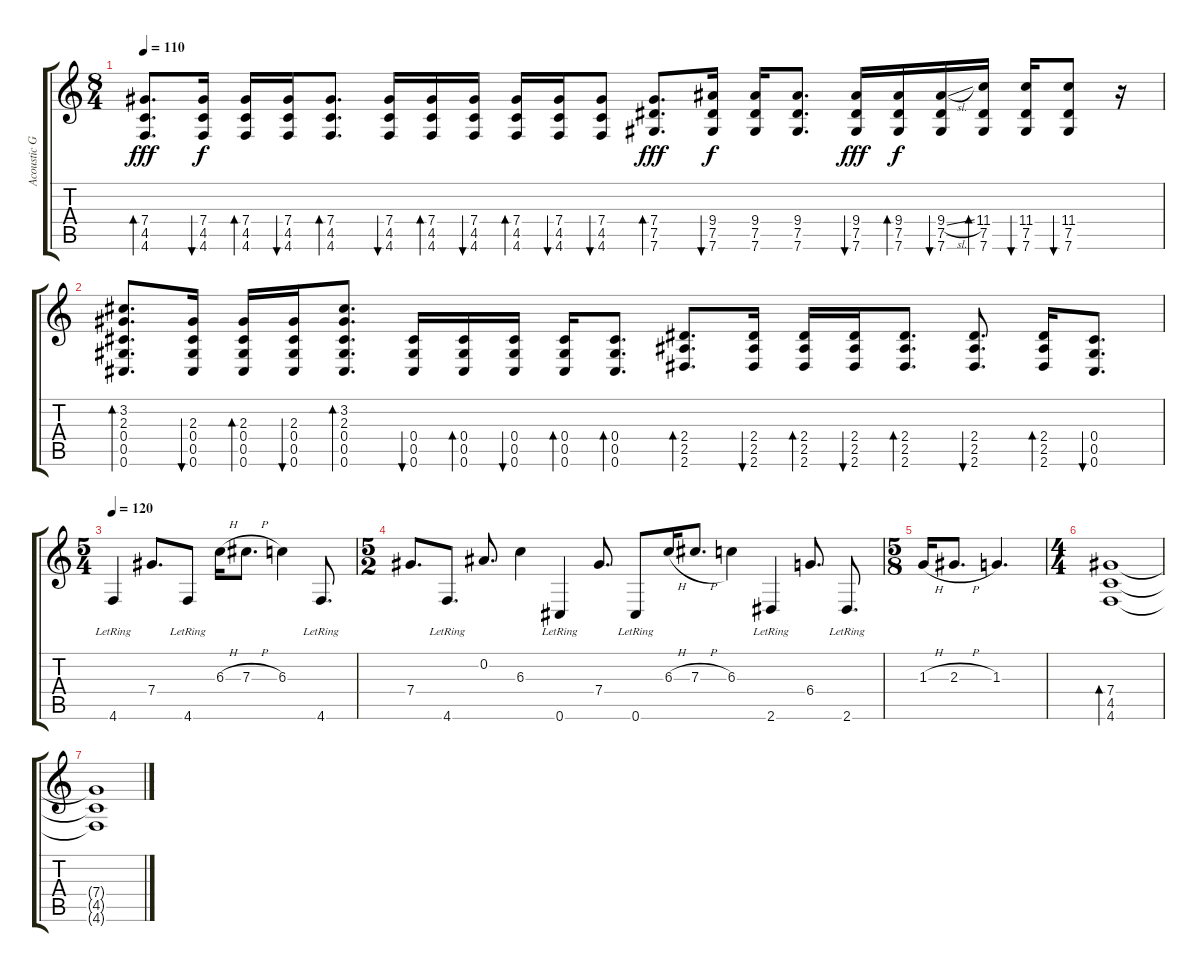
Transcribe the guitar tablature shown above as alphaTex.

\track ("Acoustic Guitar" "Acoustic G") {instrument acousticguitarsteel}
\staff {score tabs}
\tuning (Eb4 Bb3 Gb3 Db3 Ab2 Db2) {hide}
\ts (8 4)
\tempo 110
\clef g2
\ks c
(7.4 4.5 4.6).8{d bd 30 dy fff} (7.4 4.5 4.6).16{bu 30 dy f} (7.4 4.5 4.6).16{bd 30} (7.4 4.5 4.6).16{bu 30} (7.4 4.5 4.6).8{d bd 30} (7.4 4.5 4.6).16{bu 30} (7.4 4.5 4.6).16{bd 30} (7.4 4.5 4.6).16{bu 30} (7.4 4.5 4.6).16{bd 30} (7.4 4.5 4.6).16{bu 30} (7.4 4.5 4.6).8{bu 30} (7.4 7.5 7.6).8{d bd 30 dy fff} (9.4 7.5 7.6).16{bu 30 dy f} (9.4 7.5 7.6).16 (9.4 7.5 7.6).8{d} (9.4 7.5 7.6).16{bu 30 dy fff} (9.4 7.5 7.6).16{bd 30 dy f} (9.4{sl} 7.5 7.6).16{bu 30} (11.4 7.5 7.6).16{bd 30} (11.4 7.5 7.6).16{bu 30} (11.4 7.5 7.6).8{bu 30} r.16 |
(3.2 2.3 0.4 0.5 0.6).8{d bd 30} (2.3 0.4 0.5 0.6).16{bu 30} (2.3 0.4 0.5 0.6).16{bd 30} (2.3 0.4 0.5 0.6).16{bu 30} (3.2 2.3 0.4 0.5 0.6).8{d bd 30} (0.4 0.5 0.6).16{bu 30} (0.4 0.5 0.6).16{bd 30} (0.4 0.5 0.6).16{bu 30} (0.4 0.5 0.6).16{bd 30} (0.4 0.5 0.6).8{d bd 30} (2.4 2.5 2.6).8{d bd 30} (2.4 2.5 2.6).16{bu 30} (2.4 2.5 2.6).16{bd 30} (2.4 2.5 2.6).16{bu 30} (2.4 2.5 2.6).8{d bd 30} (2.4 2.5 2.6).8{d bu 30} (2.4 2.5 2.6).16{bd 30} (0.4 0.5 0.6).8{d bu 30} |
\ts (5 4)
\tempo 120
4.6{lr}.4 7.4.8{d} 4.6{lr}.8 6.3{h}.16 7.3{h}.8{d} 6.3.4 4.6{lr}.8{d} |
\ts (5 2)
7.4.8{d} 4.6{lr}.8{d} 0.2.8{d} 6.3.4 0.6{lr}.4 7.4.8{d} 0.6{lr}.8 6.3{h}.16 7.3{h}.8{d} 6.3.4 2.6{lr}.4 6.4.8{d} 2.6{lr}.8{d} |
\ts (5 8)
1.3{h}.16 2.3{h}.8{d} 1.3.4{d} |
\ts (4 4)
(7.4 4.5 4.6).1{bd 480} |
(7.4{t} 4.5{t} 4.6{t}).1
